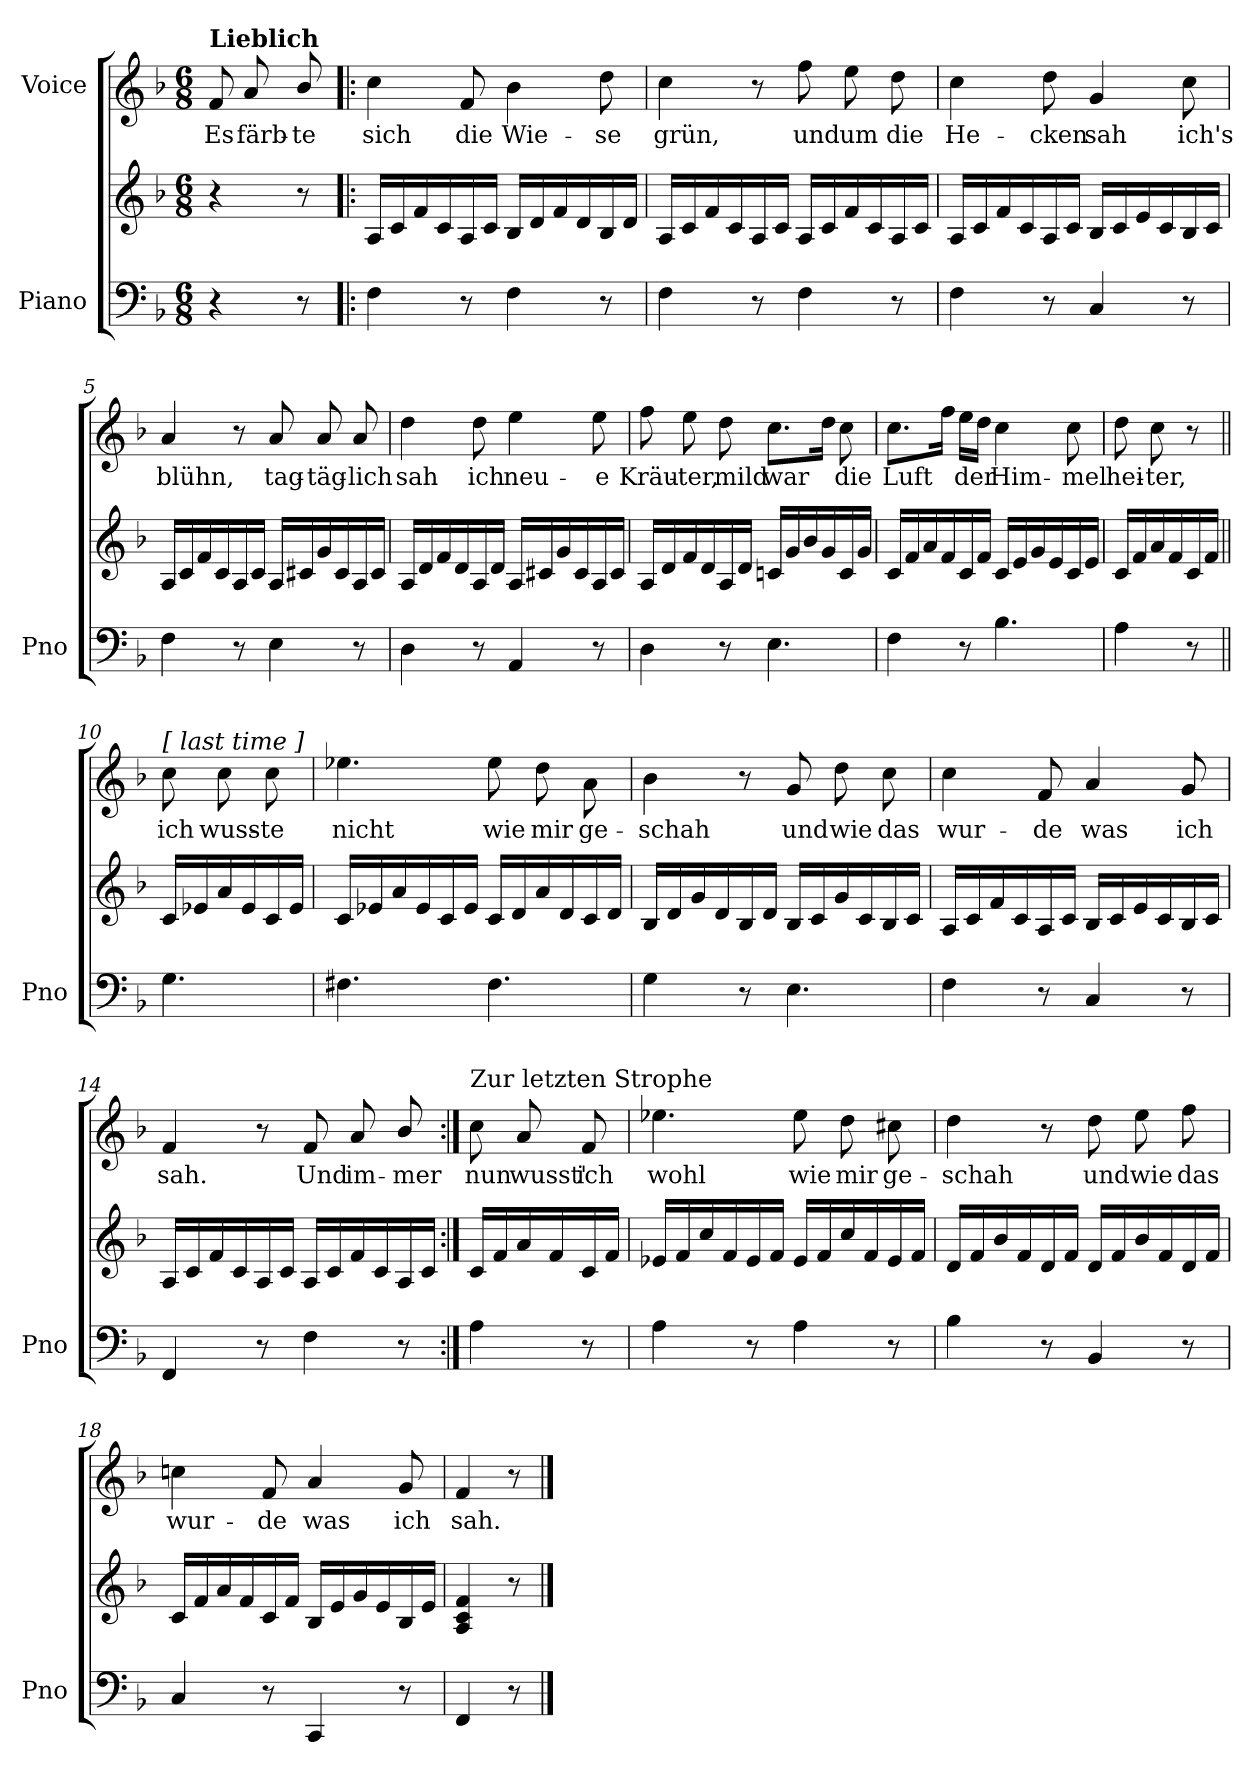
**kern	**kern	**kern	**text
*part2	*part2	*part1	*part1
*staff3	*staff2	*staff1	*staff1
*I"Piano	*	*I"Voice	*
*I'Pno	*	*	*
*clefF4	*clefG2	*clefG2	*
*k[b-]	*k[b-]	*k[b-]	*
*M6/8	*M6/8	*M6/8	*
=1	=1	=1	=1
!	!	!LO:TX:a:B:t=Lieblich	!
4r	4r	8f/	Es
.	.	8a/	färb-
8r	8r	8b-/	-te
=2!|:	=2!|:	=2!|:	=2!|:
4F\	16A/LL	4cc\	sich
.	16c/	.	.
.	16f/	.	.
.	16c/	.	.
8r	16A/	8f/	die
.	16c/JJ	.	.
4F\	16B-/LL	4b-\	Wie-
.	16d/	.	.
.	16f/	.	.
.	16d/	.	.
8r	16B-/	8dd\	-se
.	16d/JJ	.	.
=3	=3	=3	=3
4F\	16A/LL	4cc\	grün,
.	16c/	.	.
.	16f/	.	.
.	16c/	.	.
8r	16A/	8r	.
.	16c/JJ	.	.
4F\	16A/LL	8ff\	und
.	16c/	.	.
.	16f/	8ee\	um
.	16c/	.	.
8r	16A/	8dd\	die
.	16c/JJ	.	.
=4	=4	=4	=4
4F\	16A/LL	4cc\	He-
.	16c/	.	.
.	16f/	.	.
.	16c/	.	.
8r	16A/	8dd\	-cken
.	16c/JJ	.	.
4C/	16B-/LL	4g/	sah
.	16c/	.	.
.	16e/	.	.
.	16c/	.	.
8r	16B-/	8cc\	ich's
.	16c/JJ	.	.
=5	=5	=5	=5
4F\	16A/LL	4a/	blühn,
.	16c/	.	.
.	16f/	.	.
.	16c/	.	.
8r	16A/	8r	.
.	16c/JJ	.	.
4E\	16A/LL	8a/	tag-
.	16c#X/	.	.
.	16g/	8a/	-täg-
.	16c#/	.	.
8r	16A/	8a/	-lich
.	16c#/JJ	.	.
=6	=6	=6	=6
4D\	16A/LL	4dd\	sah
.	16d/	.	.
.	16f/	.	.
.	16d/	.	.
8r	16A/	8dd\	ich
.	16d/JJ	.	.
4AA/	16A/LL	4ee\	neu-
.	16c#X/	.	.
.	16g/	.	.
.	16c#/	.	.
8r	16A/	8ee\	-e
.	16c#/JJ	.	.
=7	=7	=7	=7
4D\	16A/LL	8ff\	Kräu-
.	16d/	.	.
.	16f/	8ee\	-ter,
.	16d/	.	.
8r	16A/	8dd\	mild
.	16d/JJ	.	.
4.E\	16cn/LL	8.cc\L	war
.	16g/	.	.
.	16b-/	.	.
.	16g/	16dd\Jk	.
.	16c/	8cc\	die
.	16g/JJ	.	.
=8	=8	=8	=8
4F\	16c/LL	8.cc\L	Luft
.	16f/	.	.
.	16a/	.	.
.	16f/	16ff\Jk	.
8r	16c/	16ee\LL	der
.	16f/JJ	16dd\JJ	.
4.B-\	16c/LL	4cc\	Him-
.	16e/	.	.
.	16g/	.	.
.	16e/	.	.
.	16c/	8cc\	-mel
.	16e/JJ	.	.
=9	=9	=9	=9
4A\	16c/LL	8dd\	hei-
.	16f/	.	.
.	16a/	8cc\	-ter,
.	16f/	.	.
8r	16c/	8r	.
.	16f/JJ	.	.
=10||	=10||	=10||	=10||
!	!	!LO:TX:a:t=[ last time ]	!
4.G\	16c/LL	8cc\	ich
.	16e-X/	.	.
.	16a/	8cc\	wuss-
.	16e-/	.	.
.	16c/	8cc\	-te
.	16e-/JJ	.	.
=11	=11	=11	=11
4.F#X\	16c/LL	4.ee-X\	nicht
.	16e-X/	.	.
.	16a/	.	.
.	16e-/	.	.
.	16c/	.	.
.	16e-/JJ	.	.
4.F#\	16c/LL	8ee-\	wie
.	16d/	.	.
.	16a/	8dd\	mir
.	16d/	.	.
.	16c/	8a\	ge-
.	16d/JJ	.	.
=12	=12	=12	=12
4G\	16B-/LL	4b-\	-schah
.	16d/	.	.
.	16g/	.	.
.	16d/	.	.
8r	16B-/	8r	.
.	16d/JJ	.	.
4.E\	16B-/LL	8g/	und
.	16c/	.	.
.	16g/	8dd\	wie
.	16c/	.	.
.	16B-/	8cc\	das
.	16c/JJ	.	.
=13	=13	=13	=13
4F\	16A/LL	4cc\	wur-
.	16c/	.	.
.	16f/	.	.
.	16c/	.	.
8r	16A/	8f/	-de
.	16c/JJ	.	.
4C/	16B-/LL	4a/	was
.	16c/	.	.
.	16e/	.	.
.	16c/	.	.
8r	16B-/	8g/	ich
.	16c/JJ	.	.
=14	=14	=14	=14
4FF/	16A/LL	4f/	sah.
.	16c/	.	.
.	16f/	.	.
.	16c/	.	.
8r	16A/	8r	.
.	16c/JJ	.	.
4F\	16A/LL	8f/	Und
.	16c/	.	.
.	16f/	8a/	im-
.	16c/	.	.
8r	16A/	8b-/	-mer
.	16c/JJ	.	.
=15:|!	=15:|!	=15:|!	=15:|!
!	!	!LO:TX:a:t=Zur letzten Strophe	!
4A\	16c/LL	8cc\	nun
.	16f/	.	.
.	16a/	8a/	wusst'
.	16f/	.	.
8r	16c/	8f/	ich
.	16f/JJ	.	.
=16	=16	=16	=16
4A\	16e-X/LL	4.ee-X\	wohl
.	16f/	.	.
.	16cc/	.	.
.	16f/	.	.
8r	16e-/	.	.
.	16f/JJ	.	.
4A\	16e-/LL	8ee-\	wie
.	16f/	.	.
.	16cc/	8dd\	mir
.	16f/	.	.
8r	16e-/	8cc#X\	ge-
.	16f/JJ	.	.
=17	=17	=17	=17
4B-\	16d/LL	4dd\	-schah
.	16f/	.	.
.	16b-/	.	.
.	16f/	.	.
8r	16d/	8r	.
.	16f/JJ	.	.
4BB-/	16d/LL	8dd\	und
.	16f/	.	.
.	16b-/	8ee\	wie
.	16f/	.	.
8r	16d/	8ff\	das
.	16f/JJ	.	.
=18	=18	=18	=18
4C/	16c/LL	4ccn\	wur-
.	16f/	.	.
.	16a/	.	.
.	16f/	.	.
8r	16c/	8f/	-de
.	16f/JJ	.	.
4CC/	16B-/LL	4a/	was
.	16e/	.	.
.	16g/	.	.
.	16e/	.	.
8r	16B-/	8g/	ich
.	16e/JJ	.	.
=19	=19	=19	=19
4FF/	4A/ 4c/ 4f/	4f/	sah.
8r	8r	8r	.
==	==	==	==
*-	*-	*-	*-
